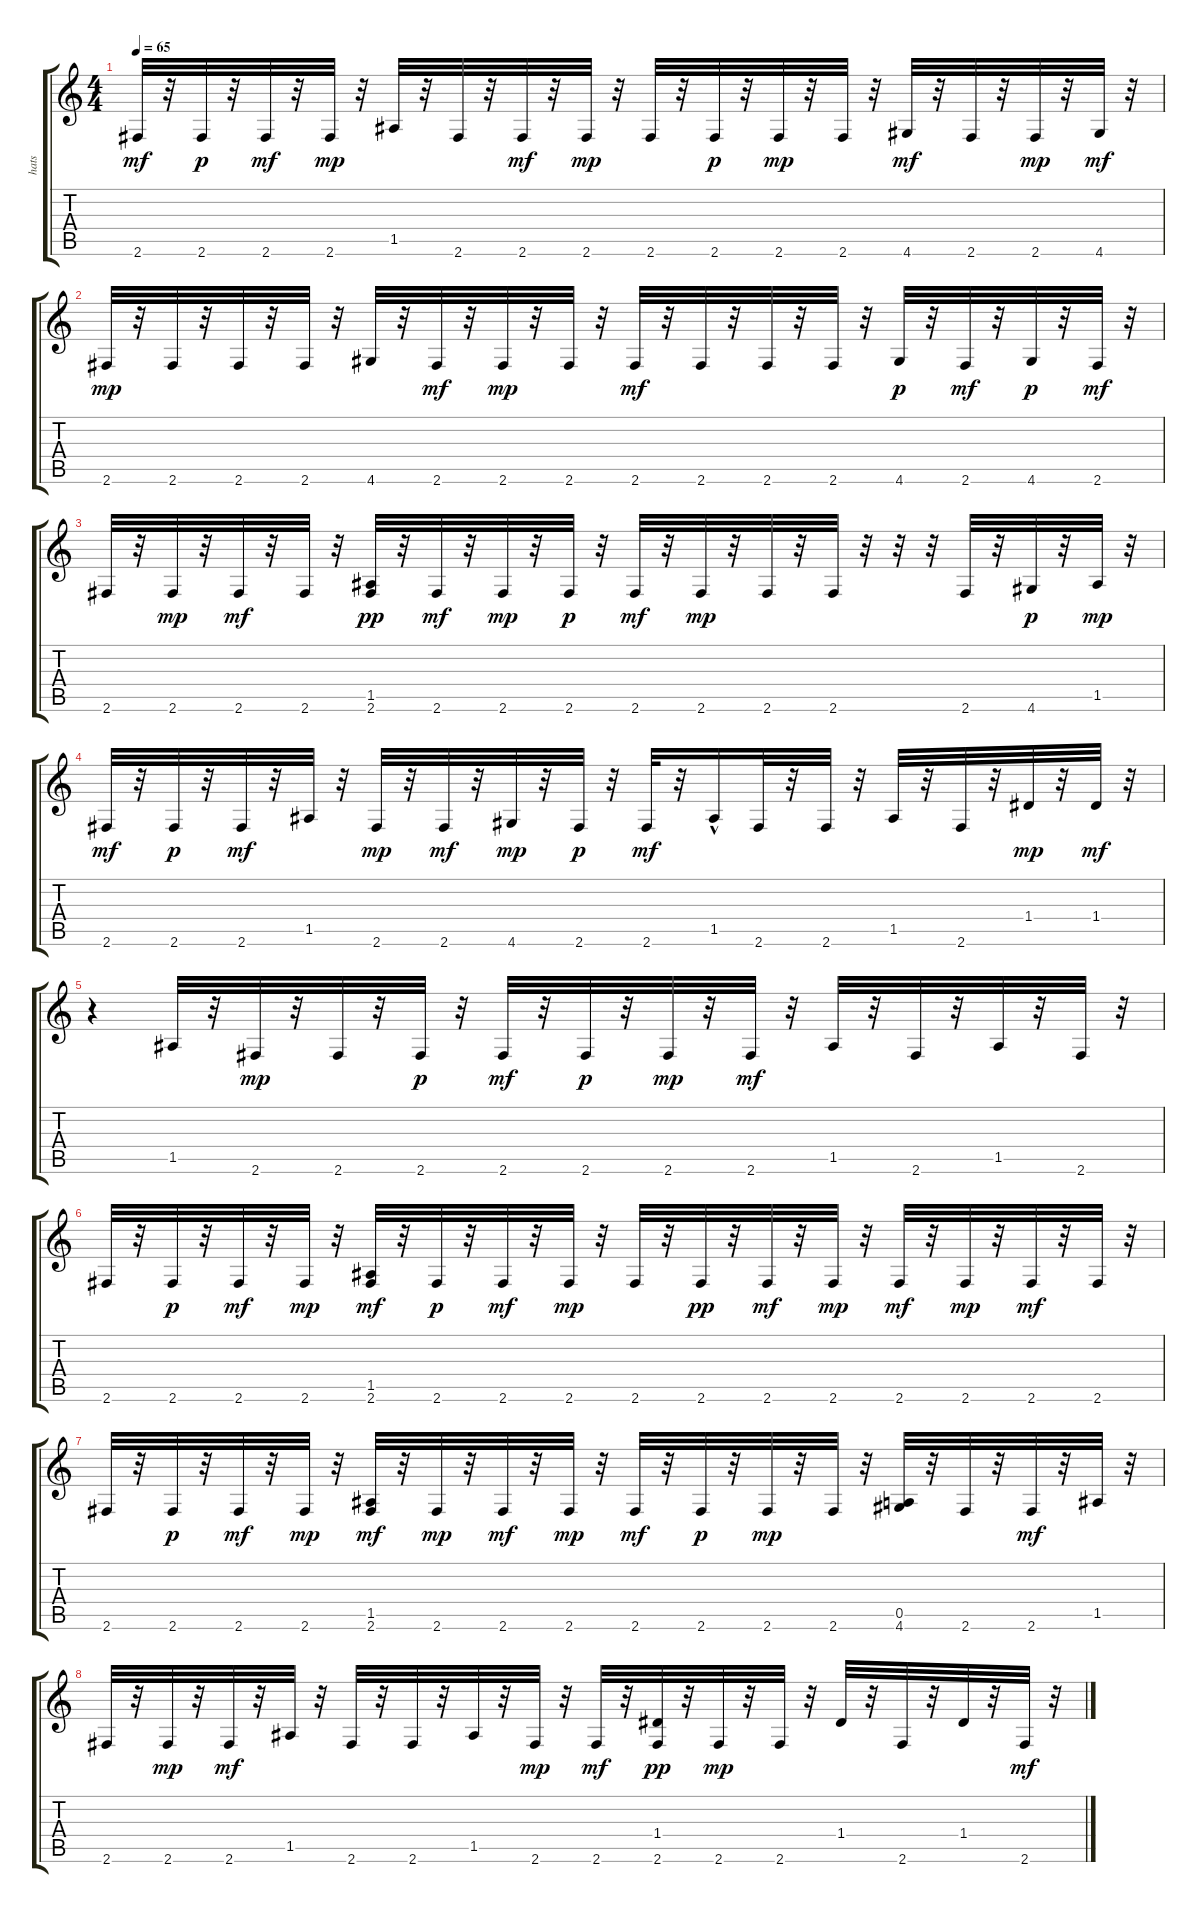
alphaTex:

\track ("hats" "hats") {instrument distortionguitar}
\staff {score tabs}
\tuning (E4 B3 G3 D3 A2 E2) {hide}
\ts (4 4)
\tempo 65
\clef g2
\ks c
2.6.32{dy mf} r.32 2.6.32{dy p} r.32 2.6.32{dy mf} r.32 2.6.32{dy mp} r.32 1.5.32 r.32 2.6.32 r.32 2.6.32{dy mf} r.32 2.6.32{dy mp} r.32 2.6.32 r.32 2.6.32{dy p} r.32 2.6.32{dy mp} r.32 2.6.32 r.32 4.6.32{dy mf} r.32 2.6.32 r.32 2.6.32{dy mp} r.32 4.6.32{dy mf} r.32 |
2.6.32{dy mp} r.32 2.6.32 r.32 2.6.32 r.32 2.6.32 r.32 4.6.32 r.32 2.6.32{dy mf} r.32 2.6.32{dy mp} r.32 2.6.32 r.32 2.6.32{dy mf} r.32 2.6.32 r.32 2.6.32 r.32 2.6.32 r.32 4.6.32{dy p} r.32 2.6.32{dy mf} r.32 4.6.32{dy p} r.32 2.6.32{dy mf} r.32 |
2.6.32 r.32 2.6.32{dy mp} r.32 2.6.32{dy mf} r.32 2.6.32 r.32 (1.5 2.6).32{dy pp} r.32 2.6.32{dy mf} r.32 2.6.32{dy mp} r.32 2.6.32{dy p} r.32 2.6.32{dy mf} r.32 2.6.32{dy mp} r.32 2.6.32 r.32 2.6.32 r.32 r.32 r.32 2.6.32 r.32 4.6.32{dy p} r.32 1.5.32{dy mp} r.32 |
2.6.32{dy mf} r.32 2.6.32{dy p} r.32 2.6.32{dy mf} r.32 1.5.32 r.32 2.6.32{dy mp} r.32 2.6.32{dy mf} r.32 4.6.32{dy mp} r.32 2.6.32{dy p} r.32 2.6.32{dy mf} r.32 1.5{hac}.16 2.6.32 r.32 2.6.32 r.32 1.5.32 r.32 2.6.32 r.32 1.4.32{dy mp} r.32 1.4.32{dy mf} r.32 |
r.4 1.5.32 r.32 2.6.32{dy mp} r.32 2.6.32 r.32 2.6.32{dy p} r.32 2.6.32{dy mf} r.32 2.6.32{dy p} r.32 2.6.32{dy mp} r.32 2.6.32{dy mf} r.32 1.5.32 r.32 2.6.32 r.32 1.5.32 r.32 2.6.32 r.32 |
2.6.32 r.32 2.6.32{dy p} r.32 2.6.32{dy mf} r.32 2.6.32{dy mp} r.32 (1.5 2.6).32{dy mf} r.32 2.6.32{dy p} r.32 2.6.32{dy mf} r.32 2.6.32{dy mp} r.32 2.6.32 r.32 2.6.32{dy pp} r.32 2.6.32{dy mf} r.32 2.6.32{dy mp} r.32 2.6.32{dy mf} r.32 2.6.32{dy mp} r.32 2.6.32{dy mf} r.32 2.6.32 r.32 |
2.6.32 r.32 2.6.32{dy p} r.32 2.6.32{dy mf} r.32 2.6.32{dy mp} r.32 (1.5 2.6).32{dy mf} r.32 2.6.32{dy mp} r.32 2.6.32{dy mf} r.32 2.6.32{dy mp} r.32 2.6.32{dy mf} r.32 2.6.32{dy p} r.32 2.6.32{dy mp} r.32 2.6.32 r.32 (0.5 4.6).32 r.32 2.6.32 r.32 2.6.32{dy mf} r.32 1.5.32 r.32 |
2.6.32 r.32 2.6.32{dy mp} r.32 2.6.32{dy mf} r.32 1.5.32 r.32 2.6.32 r.32 2.6.32 r.32 1.5.32 r.32 2.6.32{dy mp} r.32 2.6.32{dy mf} r.32 (1.4 2.6).32{dy pp} r.32 2.6.32{dy mp} r.32 2.6.32 r.32 1.4.32 r.32 2.6.32 r.32 1.4.32 r.32 2.6.32{dy mf} r.32
